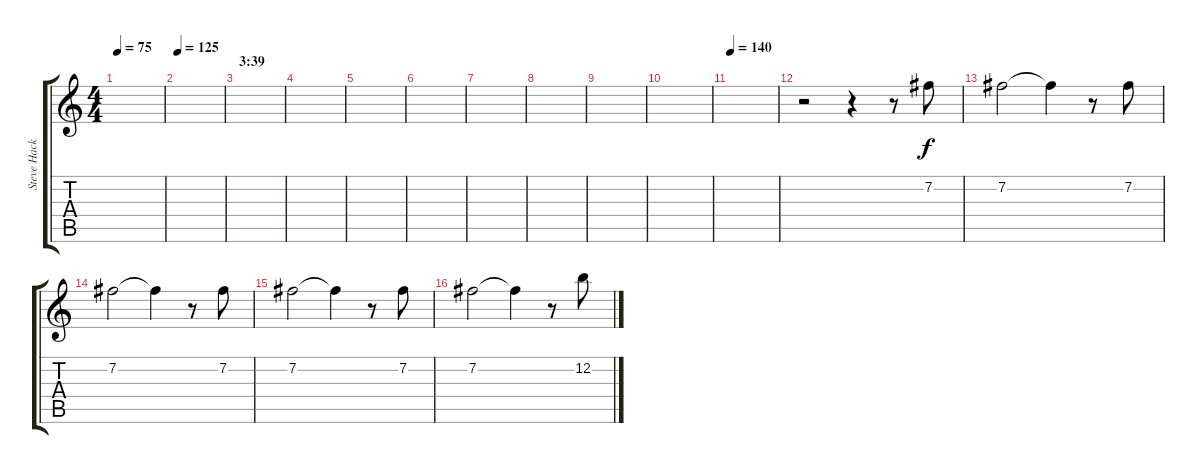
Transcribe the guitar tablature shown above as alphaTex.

\track ("Steve Hackett (dist guitar solo 1)" "Steve Hack") {instrument overdrivenguitar}
\staff {score tabs}
\tuning (E4 B3 G3 D3 A2 E2) {hide}
\ts (4 4)
\tempo 75
\clef g2
\ks c
|
\tempo 125
|
\section ("" "3:39")
|
|
|
|
|
|
|
|
\tempo 140
|
r.2 r.4 r.8 7.2.8 |
7.2.2 7.2{t}.4 r.8 7.2.8 |
7.2.2 7.2{t}.4 r.8 7.2.8 |
7.2.2 7.2{t}.4 r.8 7.2.8 |
7.2.2 7.2{t}.4 r.8 12.2.8
